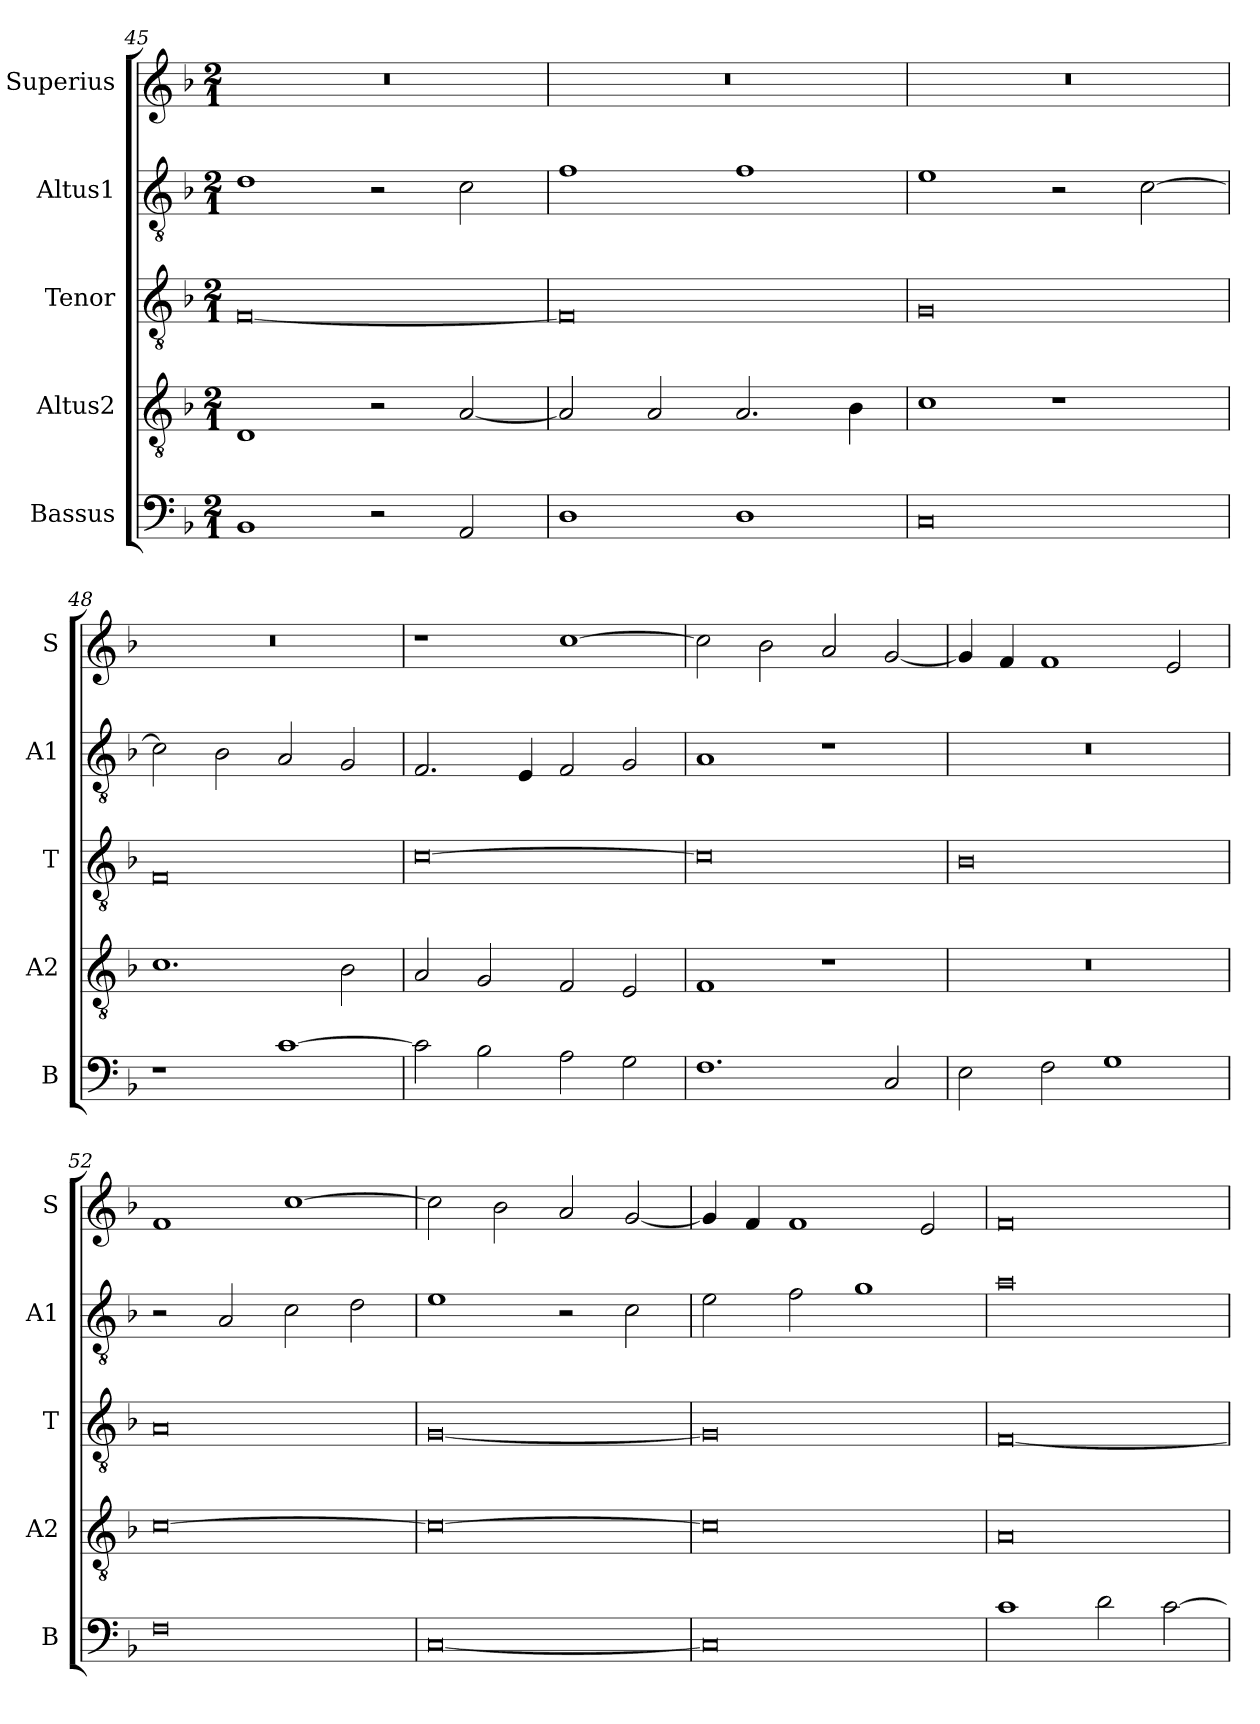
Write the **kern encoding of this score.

**kern	**kern	**kern	**kern	**kern
*part5	*part4	*part3	*part2	*part1
*staff5	*staff4	*staff3	*staff2	*staff1
*I"Bassus	*I"Altus2	*I"Tenor	*I"Altus1	*I"Superius
*I'B	*I'A2	*I'T	*I'A1	*I'S
*clefF4	*clefGv2	*clefGv2	*clefGv2	*clefG2
*k[b-]	*k[b-]	*k[b-]	*k[b-]	*k[b-]
*M2/1	*M2/1	*M2/1	*M2/1	*M2/1
=45	=45	=45	=45	=45
1BB-	1D	[0F	1d	0r
2r	2r	.	2r	.
2AA/	[2A/	.	2c\	.
=46	=46	=46	=46	=46
1D	2A/]	0F]	1f	0r
.	2A/	.	.	.
1D	2.A/	.	1f	.
.	4B-\	.	.	.
=47	=47	=47	=47	=47
0C	1c	0G	1e	0r
.	1r	.	2r	.
.	.	.	[2c\	.
=48	=48	=48	=48	=48
1r	1.c	0F	2c\]	0r
.	.	.	2B-\	.
[1c	.	.	2A/	.
.	2B-\	.	2G/	.
=49	=49	=49	=49	=49
2c\]	2A/	[0c	2.F/	1r
2B-\	2G/	.	.	.
.	.	.	4E/	.
2A\	2F/	.	2F/	[1cc
2G\	2E/	.	2G/	.
=50	=50	=50	=50	=50
1.F	1F	0c]	1A	2cc\]
.	.	.	.	2b-\
.	1r	.	1r	2a/
2C/	.	.	.	[2g/
=51	=51	=51	=51	=51
2E\	0r	0B-	0r	4g/]
.	.	.	.	4f/
2F\	.	.	.	1f
1G	.	.	.	.
.	.	.	.	2e/
=52	=52	=52	=52	=52
0F	[0c	0A	2r	1f
.	.	.	2A/	.
.	.	.	2c\	[1cc
.	.	.	2d\	.
=53	=53	=53	=53	=53
[0C	0c_	[0G	1e	2cc\]
.	.	.	.	2b-\
.	.	.	2r	2a/
.	.	.	2c\	[2g/
=54	=54	=54	=54	=54
0C]	0c]	0G]	2e\	4g/]
.	.	.	.	4f/
.	.	.	2f\	1f
.	.	.	1g	.
.	.	.	.	2e/
=55	=55	=55	=55	=55
1c	0A	[0F	0a	0f
2d\	.	.	.	.
[2c\	.	.	.	.
=	=	=	=	=
*-	*-	*-	*-	*-
